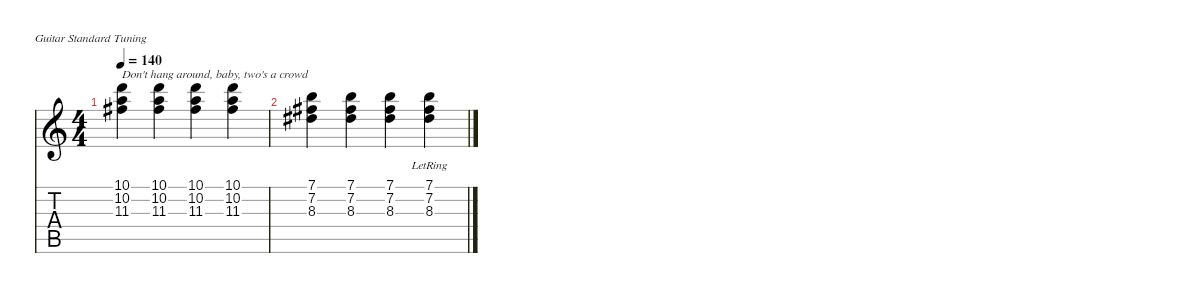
\defaultSystemsLayout 4
\hideDynamics
\bracketExtendMode nobrackets
\singleTrackTrackNamePolicy hidden
\multiTrackTrackNamePolicy hidden
\otherSystemsTrackNameOrientation horizontal
\track ("Brian Jones" "dist.guit.") {instrument distortionguitar}
\staff {score tabs}
\tuning (E4 B3 G3 D3 A2 E2)
\ts (4 4)
\tempo 140
\clef g2
\ks c
(10.1 10.2 11.3{acc #}).4{txt "Don't hang around, baby, two's a crowd" dy f beam Down} (10.1 10.2 11.3{acc #}).4{beam Down} (10.1 10.2 11.3{acc #}).4{beam Down} (10.1 10.2 11.3{acc #}).4{beam Down} |
(7.1 7.2{acc #} 8.3{acc #}).4{beam Down} (7.1 7.2{acc #} 8.3{acc #}).4{beam Down} (7.1 7.2{acc #} 8.3{acc #}).4{beam Down} (7.1{lr} 7.2{acc #} 8.3{acc #}).4{beam Down}
